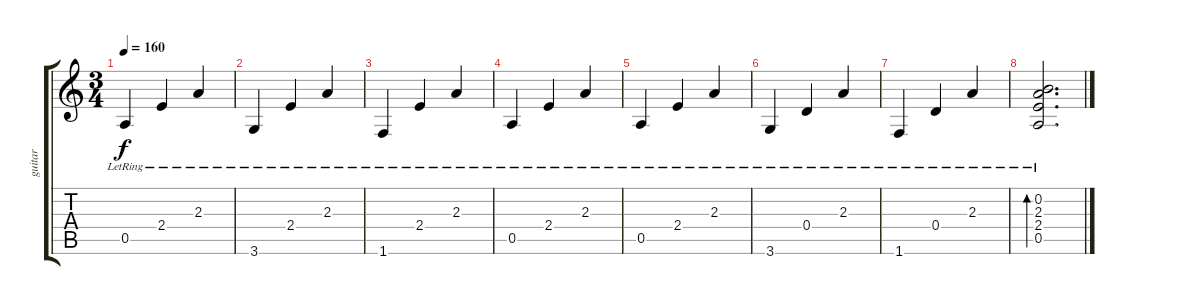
\track ("guitar" "guitar") {instrument acousticguitarsteel}
\staff {score tabs}
\tuning (E4 B3 G3 D3 A2 E2) {hide}
\ts (3 4)
\tempo 160
\clef g2
\ks c
0.5{lr}.4{dy f volume 8 instrument acousticguitarnylon} 2.4{lr}.4 2.3{lr}.4 |
3.6{lr}.4 2.4{lr}.4 2.3{lr}.4 |
1.6{lr}.4 2.4{lr}.4 2.3{lr}.4 |
0.5{lr}.4 2.4{lr}.4 2.3{lr}.4 |
0.5{lr}.4 2.4{lr}.4 2.3{lr}.4 |
3.6{lr}.4 0.4{lr}.4 2.3{lr}.4 |
1.6{lr}.4 0.4{lr}.4 2.3{lr}.4 |
(0.2{lr} 2.3{lr} 2.4{lr} 0.5{lr}).2{d bd 480}
